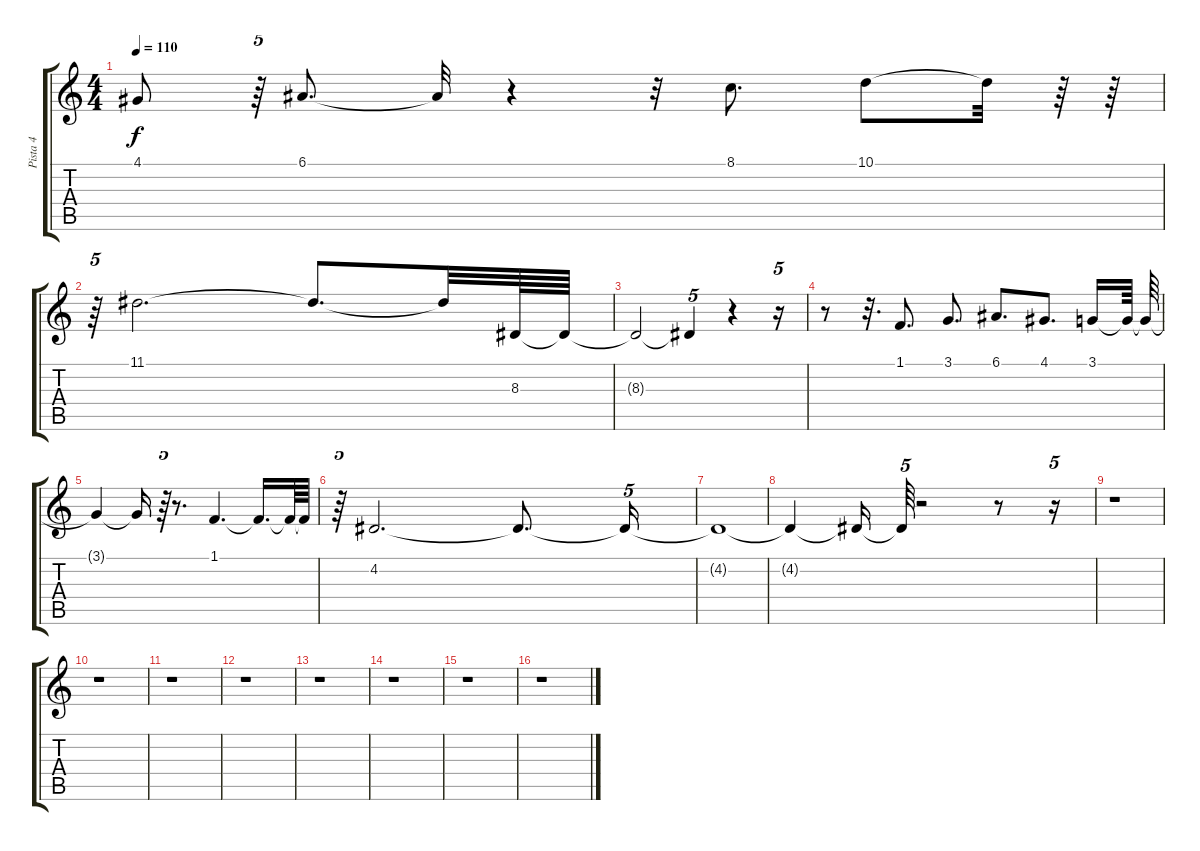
\track ("Pista 4" "Pista 4") {solo instrument flute}
\staff {score tabs}
\tuning (E4 B3 G3 D3 A2 E2) {hide}
\ts (4 4)
\tempo 110
\clef g2
\ks c
4.1{t}.8{dy f} r.64{tu (5 4)} 6.1.8{d} 6.1{t}.32 r.4 r.32 8.1.8{d} 10.1.8 10.1{t}.32 r.64 r.64 |
r.64{tu (5 4)} 11.1.2{d} 11.1{t}.8{d} 11.1{t}.32 8.3.64 8.3{t}.64 |
8.3{t}.2 8.3{t}.4{tu (5 4)} r.4 r.16{tu (5 4)} |
r.8 r.32{d} 1.1.8{d} 3.1.8{d} 6.1.8{d} 4.1.8{d} 3.1.16 3.1{t}.64 3.1{t}.64 |
3.1{t}.4 3.1{t}.16 r.64{tu (5 4)} r.8{d} 1.1.4{d} 1.1{t}.16{d} 1.1{t}.64 1.1{t}.64 |
r.64{tu (5 4)} 4.2.2{d} 4.2{t}.8{d} 4.2{t}.16{tu (5 4)} |
4.2{t}.1 |
4.2{t}.4 4.2{t}.16 4.2{t}.64{tu (5 4)} r.2 r.8 r.16{tu (5 4)} |
r.1 |
r.1 |
r.1 |
r.1 |
r.1 |
r.1 |
r.1 |
r.1
